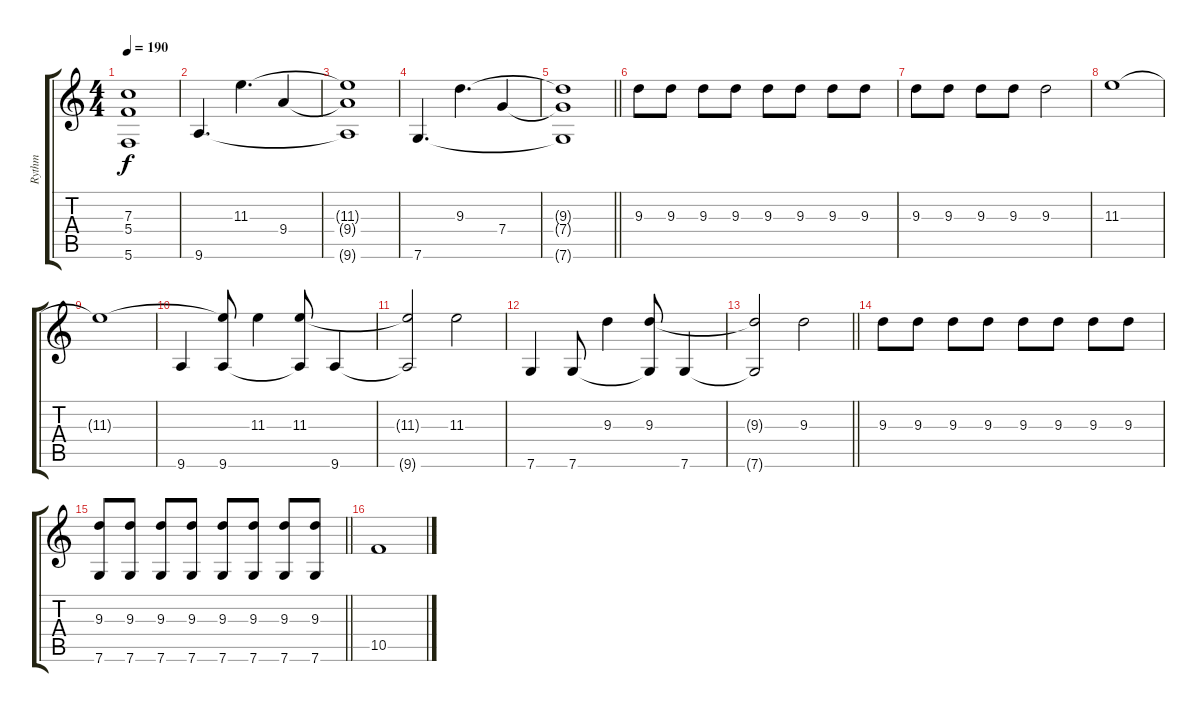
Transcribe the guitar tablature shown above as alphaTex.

\track ("Rythm" "Rythm") {instrument distortionguitar}
\staff {score tabs}
\tuning (D4 A3 F3 C3 G2 C2) {hide}
\ts (4 4)
\tempo 190
\clef g2
\ks c
(7.3{t} 5.4{t} 5.6{t}).1{dy f} |
9.6.4{d} 11.3.4{d} 9.4.4 |
(11.3{t} 9.4{t} 9.6{t}).1 |
7.6.4{d} 9.3.4{d} 7.4.4 |
\barLineRight lightlight
(9.3{t} 7.4{t} 7.6{t}).1 |
9.3.8 9.3.8 9.3.8 9.3.8 9.3.8 9.3.8 9.3.8 9.3.8 |
9.3.8 9.3.8 9.3.8 9.3.8 9.3.2 |
11.3.1 |
11.3{t}.1 |
9.6.4 (11.3{t} 9.6).8 11.3.4 (11.3 9.6{t}).8 9.6.4 |
(11.3{t} 9.6{t}).2 11.3.2 |
7.6.4 7.6.8 9.3.4 (9.3 7.6{t}).8 7.6.4 |
\barLineRight lightlight
(9.3{t} 7.6{t}).2 9.3.2 |
9.3.8 9.3.8 9.3.8 9.3.8 9.3.8 9.3.8 9.3.8 9.3.8 |
\barLineRight lightlight
(9.3 7.6).8 (9.3 7.6).8 (9.3 7.6).8 (9.3 7.6).8 (9.3 7.6).8 (9.3 7.6).8 (9.3 7.6).8 (9.3 7.6).8 |
10.5.1{volume 11 instrument distortionguitar}
